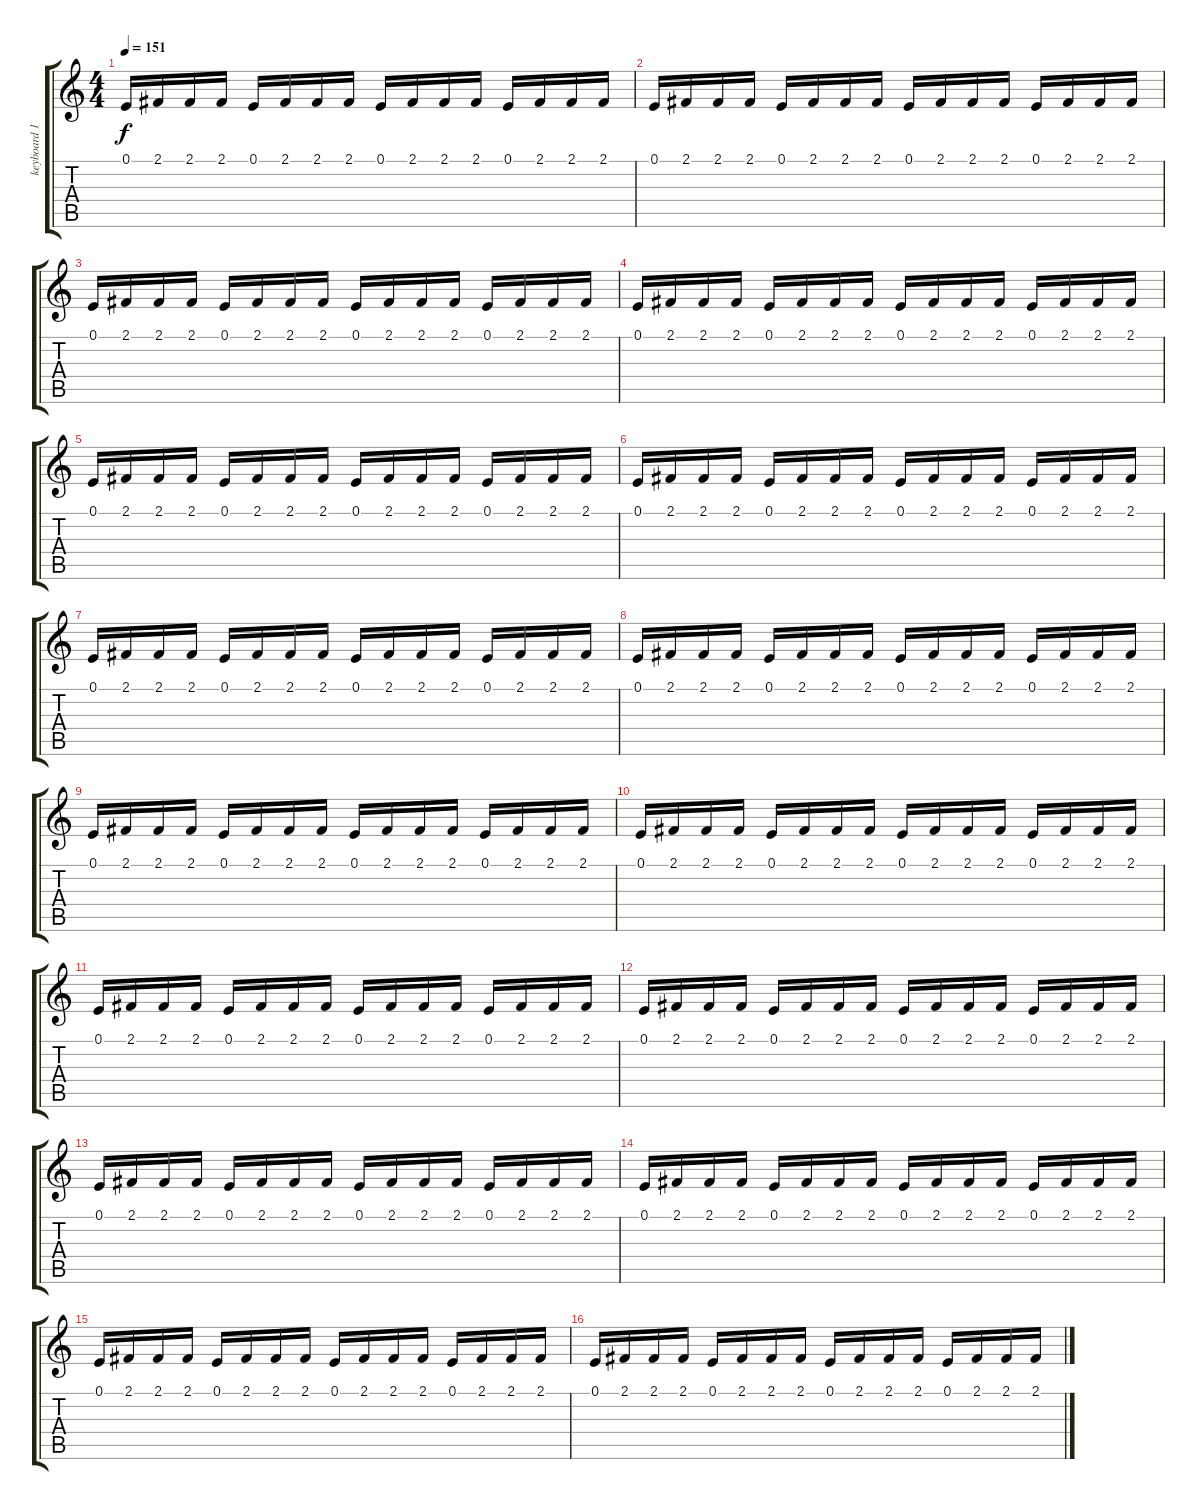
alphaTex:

\track ("keyboard 1" "keyboard 1") {instrument lead1square}
\staff {score tabs}
\tuning (E4 B3 G3 D3 A2 E2) {hide}
\ts (4 4)
\tempo 151
\clef g2
\ks c
0.1.16{dy f balance 16} 2.1.16 2.1.16 2.1.16 0.1.16 2.1.16 2.1.16 2.1.16 0.1.16 2.1.16 2.1.16 2.1.16 0.1.16 2.1.16 2.1.16 2.1.16 |
0.1.16 2.1.16 2.1.16 2.1.16 0.1.16 2.1.16 2.1.16 2.1.16 0.1.16 2.1.16 2.1.16 2.1.16 0.1.16 2.1.16 2.1.16 2.1.16 |
0.1.16 2.1.16 2.1.16 2.1.16 0.1.16 2.1.16 2.1.16 2.1.16 0.1.16 2.1.16 2.1.16 2.1.16 0.1.16 2.1.16 2.1.16 2.1.16 |
0.1.16 2.1.16 2.1.16 2.1.16 0.1.16 2.1.16 2.1.16 2.1.16 0.1.16 2.1.16 2.1.16 2.1.16 0.1.16 2.1.16 2.1.16 2.1.16 |
0.1.16{balance 0} 2.1.16 2.1.16 2.1.16 0.1.16 2.1.16 2.1.16 2.1.16 0.1.16 2.1.16 2.1.16 2.1.16 0.1.16 2.1.16 2.1.16 2.1.16 |
0.1.16 2.1.16 2.1.16 2.1.16 0.1.16 2.1.16 2.1.16 2.1.16 0.1.16 2.1.16 2.1.16 2.1.16 0.1.16 2.1.16 2.1.16 2.1.16 |
0.1.16 2.1.16 2.1.16 2.1.16 0.1.16 2.1.16 2.1.16 2.1.16 0.1.16 2.1.16 2.1.16 2.1.16 0.1.16 2.1.16 2.1.16 2.1.16 |
0.1.16 2.1.16 2.1.16 2.1.16 0.1.16 2.1.16 2.1.16 2.1.16 0.1.16 2.1.16 2.1.16 2.1.16 0.1.16 2.1.16 2.1.16 2.1.16 |
0.1.16{balance 16} 2.1.16 2.1.16 2.1.16 0.1.16 2.1.16 2.1.16 2.1.16 0.1.16 2.1.16 2.1.16 2.1.16 0.1.16 2.1.16 2.1.16 2.1.16 |
0.1.16 2.1.16 2.1.16 2.1.16 0.1.16 2.1.16 2.1.16 2.1.16 0.1.16 2.1.16 2.1.16 2.1.16 0.1.16 2.1.16 2.1.16 2.1.16 |
0.1.16 2.1.16 2.1.16 2.1.16 0.1.16 2.1.16 2.1.16 2.1.16 0.1.16 2.1.16 2.1.16 2.1.16 0.1.16 2.1.16 2.1.16 2.1.16 |
0.1.16 2.1.16 2.1.16 2.1.16 0.1.16 2.1.16 2.1.16 2.1.16 0.1.16 2.1.16 2.1.16 2.1.16 0.1.16 2.1.16 2.1.16 2.1.16 |
0.1.16{balance 0} 2.1.16 2.1.16 2.1.16 0.1.16 2.1.16 2.1.16 2.1.16 0.1.16 2.1.16 2.1.16 2.1.16 0.1.16 2.1.16 2.1.16 2.1.16 |
0.1.16 2.1.16 2.1.16 2.1.16 0.1.16 2.1.16 2.1.16 2.1.16 0.1.16 2.1.16 2.1.16 2.1.16 0.1.16 2.1.16 2.1.16 2.1.16 |
0.1.16 2.1.16 2.1.16 2.1.16 0.1.16 2.1.16 2.1.16 2.1.16 0.1.16 2.1.16 2.1.16 2.1.16 0.1.16 2.1.16 2.1.16 2.1.16 |
0.1.16 2.1.16 2.1.16 2.1.16 0.1.16 2.1.16 2.1.16 2.1.16 0.1.16 2.1.16 2.1.16 2.1.16 0.1.16 2.1.16 2.1.16 2.1.16
